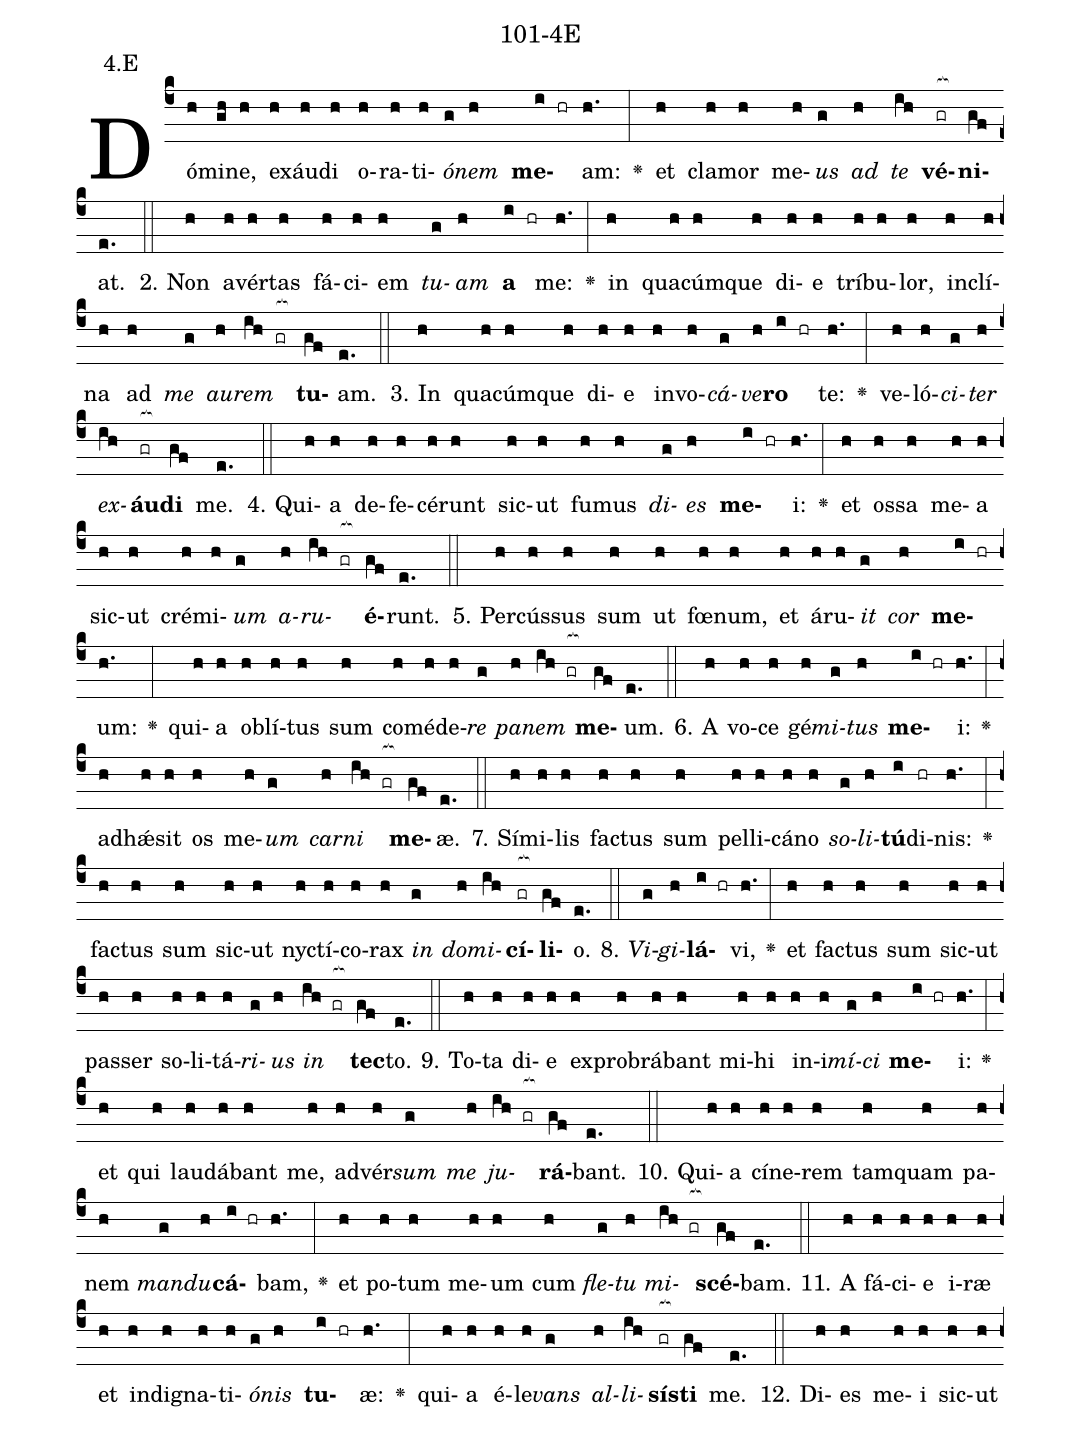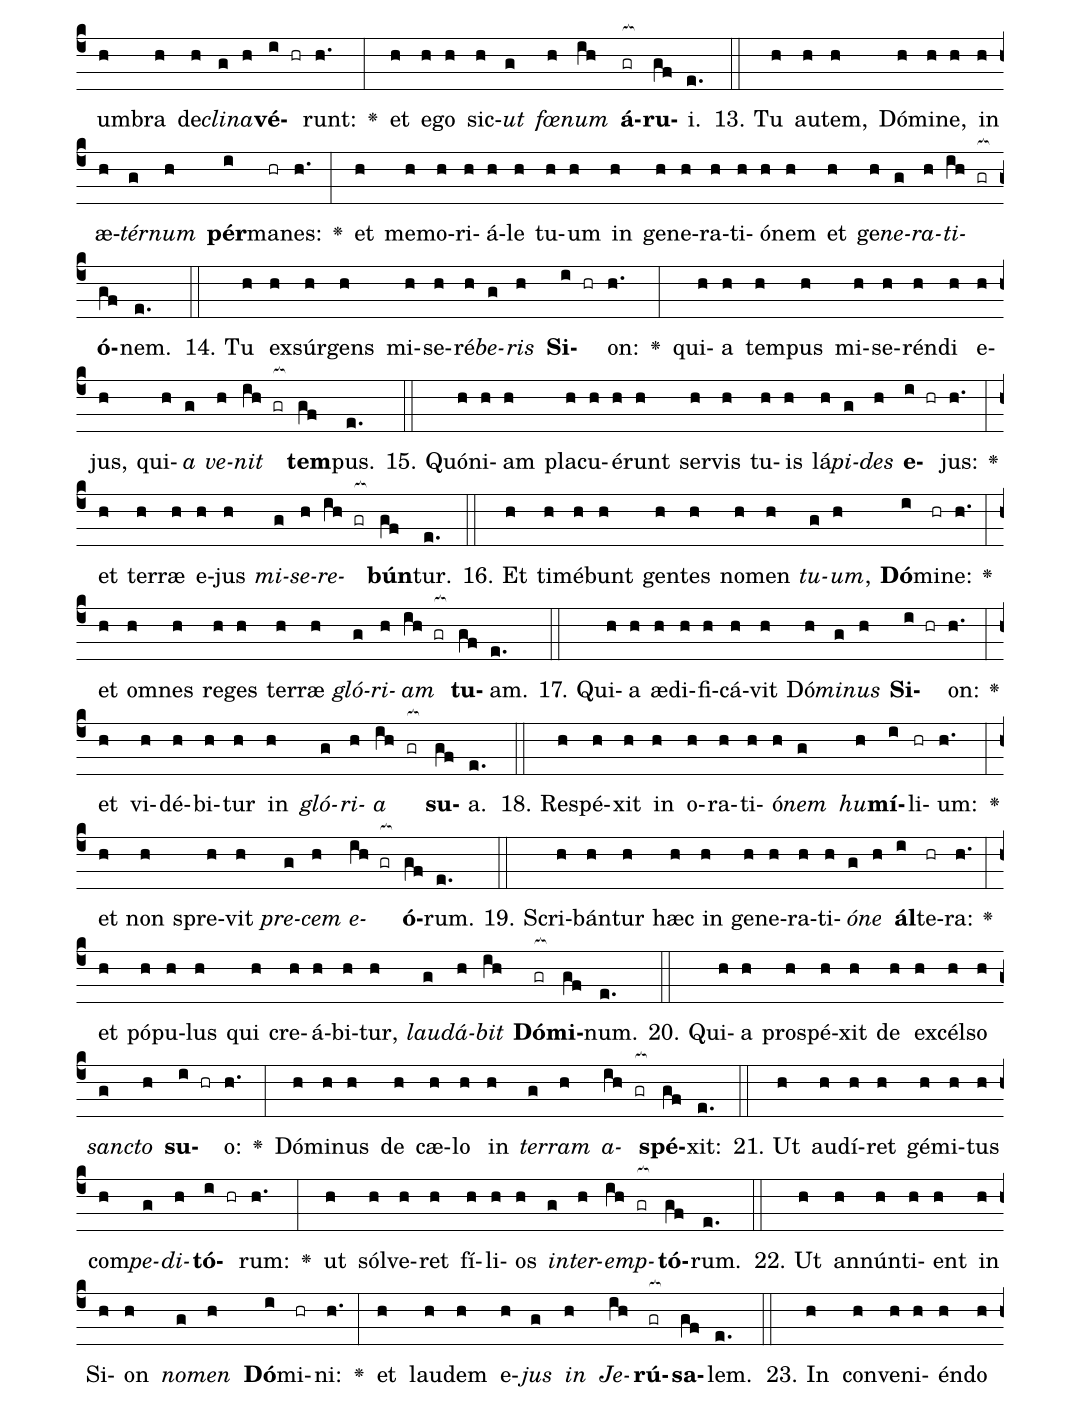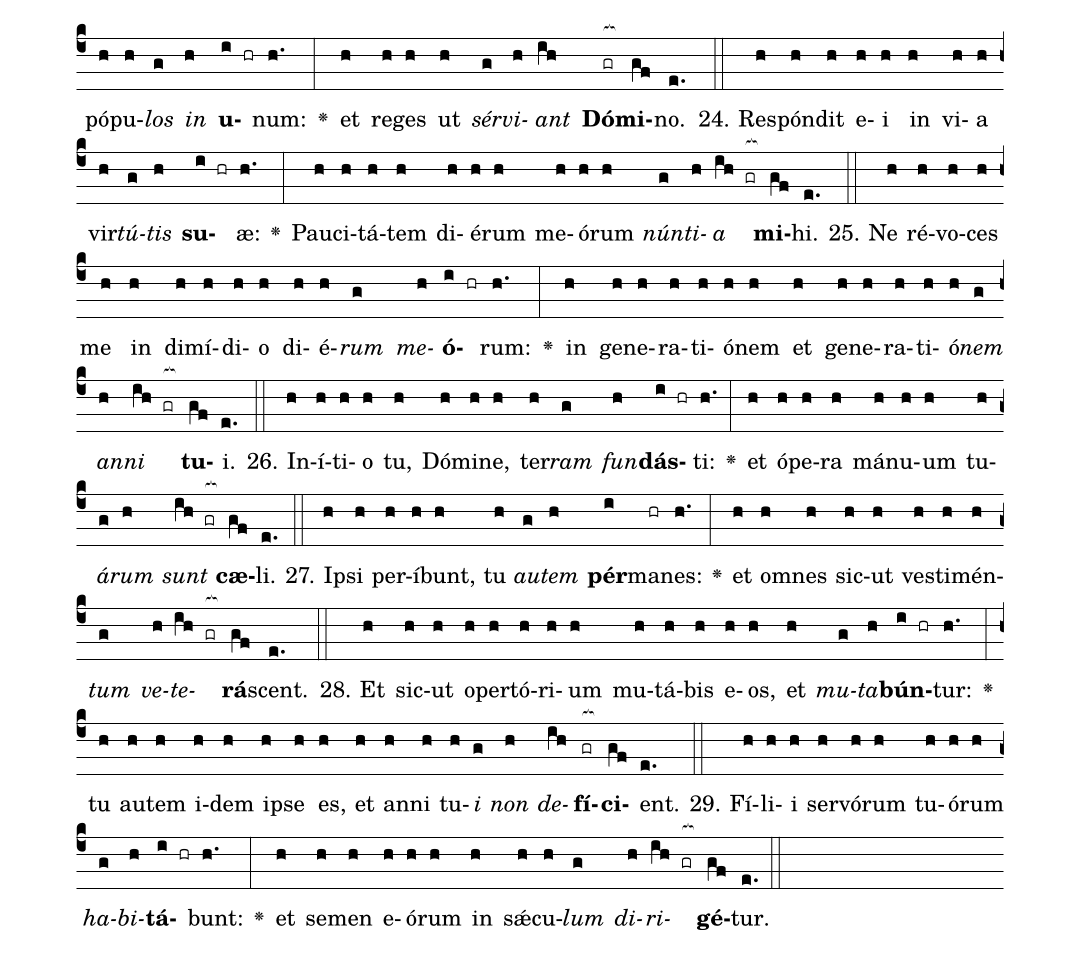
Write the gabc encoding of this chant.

name: 101-4E;
annotation: 4.E;
%%
(c4)Dó(h)mi(gh)ne,(h) ex(h)áu(h)di(h) o(h)ra(h)ti(h)<i>ó</i>(g)<i>nem</i>(h) <b>me</b>(i hr)am:(h.) <v>\greheightstar</v>(:) et(h) cla(h)mor(h) me(h)<i>us</i>(g) <i>ad</i>(h) <i>te</i>(ih) <b>vé</b>(gr[ocb:1{])<b>ni</b>(gf[ocb:0}])at.(e.) (::)
2. Non(h) a(h)vér(h)tas(h) fá(h)ci(h)em(h) <i>tu</i>(g)<i>am</i>(h) <b>a</b>(i hr) me:(h.) <v>\greheightstar</v>(:) in(h) qua(h)cúm(h)que(h) di(h)e(h) trí(h)bu(h)lor,(h) in(h)clí(h)na(h) ad(h) <i>me</i>(g) <i>au</i>(h)<i>rem</i>(ih gr[ocb:1{]) <b>tu</b>(gf[ocb:0}])am.(e.) (::)
3. In(h) qua(h)cúm(h)que(h) di(h)e(h) in(h)vo(h)<i>cá</i>(g)<i>ve</i>(h)<b>ro</b>(i hr) te:(h.) <v>\greheightstar</v>(:) ve(h)ló(h)<i>ci</i>(g)<i>ter</i>(h) <i>ex</i>(ih)<b>áu</b>(gr[ocb:1{])<b>di</b>(gf[ocb:0}]) me.(e.) (::)
4. Qui(h)a(h) de(h)fe(h)cé(h)runt(h) sic(h)ut(h) fu(h)mus(h) <i>di</i>(g)<i>es</i>(h) <b>me</b>(i hr)i:(h.) <v>\greheightstar</v>(:) et(h) os(h)sa(h) me(h)a(h) sic(h)ut(h) cré(h)mi(h)<i>um</i>(g) <i>a</i>(h)<i>ru</i>(ih gr[ocb:1{])<b>é</b>(gf[ocb:0}])runt.(e.) (::)
5. Per(h)cús(h)sus(h) sum(h) ut(h) fœ(h)num,(h) et(h) á(h)ru(h)<i>it</i>(g) <i>cor</i>(h) <b>me</b>(i hr)um:(h.) <v>\greheightstar</v>(:) qui(h)a(h) ob(h)lí(h)tus(h) sum(h) com(h)é(h)de(h)<i>re</i>(g) <i>pa</i>(h)<i>nem</i>(ih gr[ocb:1{]) <b>me</b>(gf[ocb:0}])um.(e.) (::)
6. A(h) vo(h)ce(h) gé(h)<i>mi</i>(g)<i>tus</i>(h) <b>me</b>(i hr)i:(h.) <v>\greheightstar</v>(:) ad(h)hǽ(h)sit(h) os(h) me(h)<i>um</i>(g) <i>car</i>(h)<i>ni</i>(ih gr[ocb:1{]) <b>me</b>(gf[ocb:0}])æ.(e.) (::)
7. Sí(h)mi(h)lis(h) fac(h)tus(h) sum(h) pel(h)li(h)cá(h)no(h) <i>so</i>(g)<i>li</i>(h)<b>tú</b>(i)di(hr)nis:(h.) <v>\greheightstar</v>(:) fac(h)tus(h) sum(h) sic(h)ut(h) nyc(h)tí(h)co(h)rax(h) <i>in</i>(g) <i>do</i>(h)<i>mi</i>(ih)<b>cí</b>(gr[ocb:1{])<b>li</b>(gf[ocb:0}])o.(e.) (::)
8. <i>Vi</i>(g)<i>gi</i>(h)<b>lá</b>(i hr)vi,(h.) <v>\greheightstar</v>(:) et(h) fac(h)tus(h) sum(h) sic(h)ut(h) pas(h)ser(h) so(h)li(h)tá(h)<i>ri</i>(g)<i>us</i>(h) <i>in</i>(ih gr[ocb:1{]) <b>tec</b>(gf[ocb:0}])to.(e.) (::)
9. To(h)ta(h) di(h)e(h) ex(h)pro(h)brá(h)bant(h) mi(h)hi(h) in(h)i(h)<i>mí</i>(g)<i>ci</i>(h) <b>me</b>(i hr)i:(h.) <v>\greheightstar</v>(:) et(h) qui(h) lau(h)dá(h)bant(h) me,(h) ad(h)vér(h)<i>sum</i>(g) <i>me</i>(h) <i>ju</i>(ih gr[ocb:1{])<b>rá</b>(gf[ocb:0}])bant.(e.) (::)
10. Qui(h)a(h) cí(h)ne(h)rem(h) tam(h)quam(h) pa(h)nem(h) <i>man</i>(g)<i>du</i>(h)<b>cá</b>(i hr)bam,(h.) <v>\greheightstar</v>(:) et(h) po(h)tum(h) me(h)um(h) cum(h) <i>fle</i>(g)<i>tu</i>(h) <i>mi</i>(ih gr[ocb:1{])<b>scé</b>(gf[ocb:0}])bam.(e.) (::)
11. A(h) fá(h)ci(h)e(h) i(h)ræ(h) et(h) in(h)di(h)gna(h)ti(h)<i>ó</i>(g)<i>nis</i>(h) <b>tu</b>(i hr)æ:(h.) <v>\greheightstar</v>(:) qui(h)a(h) é(h)le(h)<i>vans</i>(g) <i>al</i>(h)<i>li</i>(ih)<b>sís</b>(gr[ocb:1{])<b>ti</b>(gf[ocb:0}]) me.(e.) (::)
12. Di(h)es(h) me(h)i(h) sic(h)ut(h) um(h)bra(h) de(h)<i>cli</i>(g)<i>na</i>(h)<b>vé</b>(i hr)runt:(h.) <v>\greheightstar</v>(:) et(h) e(h)go(h) sic(h)<i>ut</i>(g) <i>fœ</i>(h)<i>num</i>(ih) <b>á</b>(gr[ocb:1{])<b>ru</b>(gf[ocb:0}])i.(e.) (::)
13. Tu(h) au(h)tem,(h) Dó(h)mi(h)ne,(h) in(h) æ(h)<i>tér</i>(g)<i>num</i>(h) <b>pér</b>(i)ma(hr)nes:(h.) <v>\greheightstar</v>(:) et(h) me(h)mo(h)ri(h)á(h)le(h) tu(h)um(h) in(h) ge(h)ne(h)ra(h)ti(h)ó(h)nem(h) et(h) ge(h)<i>ne</i>(g)<i>ra</i>(h)<i>ti</i>(ih gr[ocb:1{])<b>ó</b>(gf[ocb:0}])nem.(e.) (::)
14. Tu(h) ex(h)súr(h)gens(h) mi(h)se(h)ré(h)<i>be</i>(g)<i>ris</i>(h) <b>Si</b>(i hr)on:(h.) <v>\greheightstar</v>(:) qui(h)a(h) tem(h)pus(h) mi(h)se(h)rén(h)di(h) e(h)jus,(h) qui(h)<i>a</i>(g) <i>ve</i>(h)<i>nit</i>(ih gr[ocb:1{]) <b>tem</b>(gf[ocb:0}])pus.(e.) (::)
15. Quón(h)i(h)am(h) pla(h)cu(h)é(h)runt(h) ser(h)vis(h) tu(h)is(h) lá(h)<i>pi</i>(g)<i>des</i>(h) <b>e</b>(i hr)jus:(h.) <v>\greheightstar</v>(:) et(h) ter(h)ræ(h) e(h)jus(h) <i>mi</i>(g)<i>se</i>(h)<i>re</i>(ih gr[ocb:1{])<b>bún</b>(gf[ocb:0}])tur.(e.) (::)
16. Et(h) ti(h)mé(h)bunt(h) gen(h)tes(h) no(h)men(h) <i>tu</i>(g)<i>um</i>,(h) <b>Dó</b>(i)mi(hr)ne:(h.) <v>\greheightstar</v>(:) et(h) om(h)nes(h) re(h)ges(h) ter(h)ræ(h) <i>gló</i>(g)<i>ri</i>(h)<i>am</i>(ih gr[ocb:1{]) <b>tu</b>(gf[ocb:0}])am.(e.) (::)
17. Qui(h)a(h) æ(h)di(h)fi(h)cá(h)vit(h) Dó(h)<i>mi</i>(g)<i>nus</i>(h) <b>Si</b>(i hr)on:(h.) <v>\greheightstar</v>(:) et(h) vi(h)dé(h)bi(h)tur(h) in(h) <i>gló</i>(g)<i>ri</i>(h)<i>a</i>(ih gr[ocb:1{]) <b>su</b>(gf[ocb:0}])a.(e.) (::)
18. Re(h)spé(h)xit(h) in(h) o(h)ra(h)ti(h)ó(h)<i>nem</i>(g) <i>hu</i>(h)<b>mí</b>(i)li(hr)um:(h.) <v>\greheightstar</v>(:) et(h) non(h) spre(h)vit(h) <i>pre</i>(g)<i>cem</i>(h) <i>e</i>(ih gr[ocb:1{])<b>ó</b>(gf[ocb:0}])rum.(e.) (::)
19. Scri(h)bán(h)tur(h) hæc(h) in(h) ge(h)ne(h)ra(h)ti(h)<i>ó</i>(g)<i>ne</i>(h) <b>ál</b>(i)te(hr)ra:(h.) <v>\greheightstar</v>(:) et(h) pó(h)pu(h)lus(h) qui(h) cre(h)á(h)bi(h)tur,(h) <i>lau</i>(g)<i>dá</i>(h)<i>bit</i>(ih) <b>Dó</b>(gr[ocb:1{])<b>mi</b>(gf[ocb:0}])num.(e.) (::)
20. Qui(h)a(h) pro(h)spé(h)xit(h) de(h) ex(h)cél(h)so(h) <i>sanc</i>(g)<i>to</i>(h) <b>su</b>(i hr)o:(h.) <v>\greheightstar</v>(:) Dó(h)mi(h)nus(h) de(h) cæ(h)lo(h) in(h) <i>ter</i>(g)<i>ram</i>(h) <i>a</i>(ih gr[ocb:1{])<b>spé</b>(gf[ocb:0}])xit:(e.) (::)
21. Ut(h) au(h)dí(h)ret(h) gé(h)mi(h)tus(h) com(h)<i>pe</i>(g)<i>di</i>(h)<b>tó</b>(i hr)rum:(h.) <v>\greheightstar</v>(:) ut(h) sól(h)ve(h)ret(h) fí(h)li(h)os(h) <i>in</i>(g)<i>ter</i>(h)<i>emp</i>(ih gr[ocb:1{])<b>tó</b>(gf[ocb:0}])rum.(e.) (::)
22. Ut(h) an(h)nún(h)ti(h)ent(h) in(h) Si(h)on(h) <i>no</i>(g)<i>men</i>(h) <b>Dó</b>(i)mi(hr)ni:(h.) <v>\greheightstar</v>(:) et(h) lau(h)dem(h) e(h)<i>jus</i>(g) <i>in</i>(h) <i>Je</i>(ih)<b>rú</b>(gr[ocb:1{])<b>sa</b>(gf[ocb:0}])lem.(e.) (::)
23. In(h) con(h)ve(h)ni(h)én(h)do(h) pó(h)pu(h)<i>los</i>(g) <i>in</i>(h) <b>u</b>(i hr)num:(h.) <v>\greheightstar</v>(:) et(h) re(h)ges(h) ut(h) <i>sér</i>(g)<i>vi</i>(h)<i>ant</i>(ih) <b>Dó</b>(gr[ocb:1{])<b>mi</b>(gf[ocb:0}])no.(e.) (::)
24. Re(h)spón(h)dit(h) e(h)i(h) in(h) vi(h)a(h) vir(h)<i>tú</i>(g)<i>tis</i>(h) <b>su</b>(i hr)æ:(h.) <v>\greheightstar</v>(:) Pau(h)ci(h)tá(h)tem(h) di(h)é(h)rum(h) me(h)ó(h)rum(h) <i>nún</i>(g)<i>ti</i>(h)<i>a</i>(ih gr[ocb:1{]) <b>mi</b>(gf[ocb:0}])hi.(e.) (::)
25. Ne(h) ré(h)vo(h)ces(h) me(h) in(h) di(h)mí(h)di(h)o(h) di(h)é(h)<i>rum</i>(g) <i>me</i>(h)<b>ó</b>(i hr)rum:(h.) <v>\greheightstar</v>(:) in(h) ge(h)ne(h)ra(h)ti(h)ó(h)nem(h) et(h) ge(h)ne(h)ra(h)ti(h)ó(h)<i>nem</i>(g) <i>an</i>(h)<i>ni</i>(ih gr[ocb:1{]) <b>tu</b>(gf[ocb:0}])i.(e.) (::)
26. In(h)í(h)ti(h)o(h) tu,(h) Dó(h)mi(h)ne,(h) ter(h)<i>ram</i>(g) <i>fun</i>(h)<b>dás</b>(i hr)ti:(h.) <v>\greheightstar</v>(:) et(h) ó(h)pe(h)ra(h) má(h)nu(h)um(h) tu(h)<i>á</i>(g)<i>rum</i>(h) <i>sunt</i>(ih gr[ocb:1{]) <b>cæ</b>(gf[ocb:0}])li.(e.) (::)
27. Ip(h)si(h) per(h)í(h)bunt,(h) tu(h) <i>au</i>(g)<i>tem</i>(h) <b>pér</b>(i)ma(hr)nes:(h.) <v>\greheightstar</v>(:) et(h) om(h)nes(h) sic(h)ut(h) ves(h)ti(h)mén(h)<i>tum</i>(g) <i>ve</i>(h)<i>te</i>(ih gr[ocb:1{])<b>rá</b>(gf[ocb:0}])scent.(e.) (::)
28. Et(h) sic(h)ut(h) o(h)per(h)tó(h)ri(h)um(h) mu(h)tá(h)bis(h) e(h)os,(h) et(h) <i>mu</i>(g)<i>ta</i>(h)<b>bún</b>(i hr)tur:(h.) <v>\greheightstar</v>(:) tu(h) au(h)tem(h) i(h)dem(h) ip(h)se(h) es,(h) et(h) an(h)ni(h) tu(h)<i>i</i>(g) <i>non</i>(h) <i>de</i>(ih)<b>fí</b>(gr[ocb:1{])<b>ci</b>(gf[ocb:0}])ent.(e.) (::)
29. Fí(h)li(h)i(h) ser(h)vó(h)rum(h) tu(h)ó(h)rum(h) <i>ha</i>(g)<i>bi</i>(h)<b>tá</b>(i hr)bunt:(h.) <v>\greheightstar</v>(:) et(h) se(h)men(h) e(h)ó(h)rum(h) in(h) sǽ(h)cu(h)<i>lum</i>(g) <i>di</i>(h)<i>ri</i>(ih gr[ocb:1{])<b>gé</b>(gf[ocb:0}])tur.(e.) (::)
